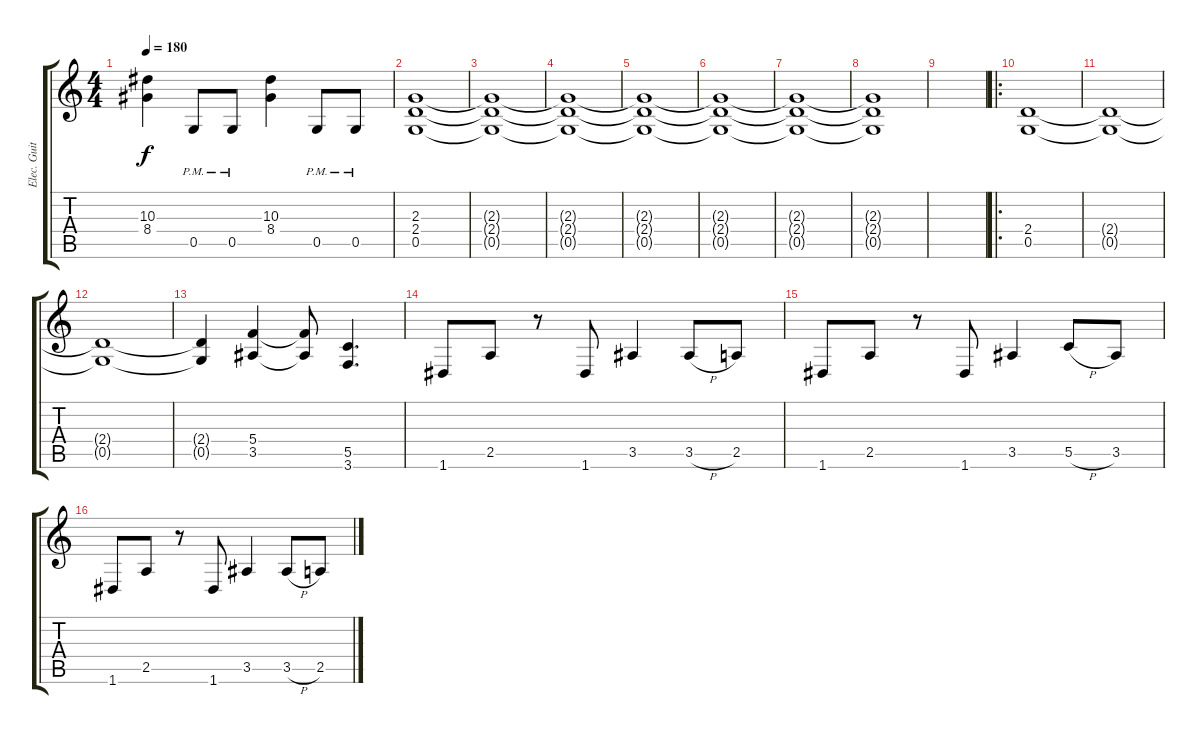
\track ("Elec. Guitar 2" "Elec. Guit") {mute instrument distortionguitar}
\staff {score tabs}
\tuning (D4 A3 F3 C3 G2 D2) {hide}
\ts (4 4)
\tempo 180
\clef g2
\ks c
(10.3{t} 8.4{t}).4{dy f} 0.5{pm}.8 0.5{pm}.8 (10.3 8.4).4 0.5{pm}.8 0.5{pm}.8 |
(2.3 2.4 0.5).1 |
(2.3{t} 2.4{t} 0.5{t}).1 |
(2.3{t} 2.4{t} 0.5{t}).1 |
(2.3{t} 2.4{t} 0.5{t}).1 |
(2.3{t} 2.4{t} 0.5{t}).1 |
(2.3{t} 2.4{t} 0.5{t}).1 |
(2.3{t} 2.4{t} 0.5{t}).1 |
|
\ro
(2.4 0.5).1 |
(2.4{t} 0.5{t}).1 |
(2.4{t} 0.5{t}).1 |
(2.4{t} 0.5{t}).4 (5.4 3.5).4 (5.4{t} 3.5{t}).8 (5.5 3.6).4{d} |
1.6.8 2.5.8 r.8 1.6.8 3.5.4 3.5{h}.8 2.5.8 |
1.6.8 2.5.8 r.8 1.6.8 3.5.4 5.5{h}.8 3.5.8 |
1.6.8 2.5.8 r.8 1.6.8 3.5.4 3.5{h}.8 2.5.8
